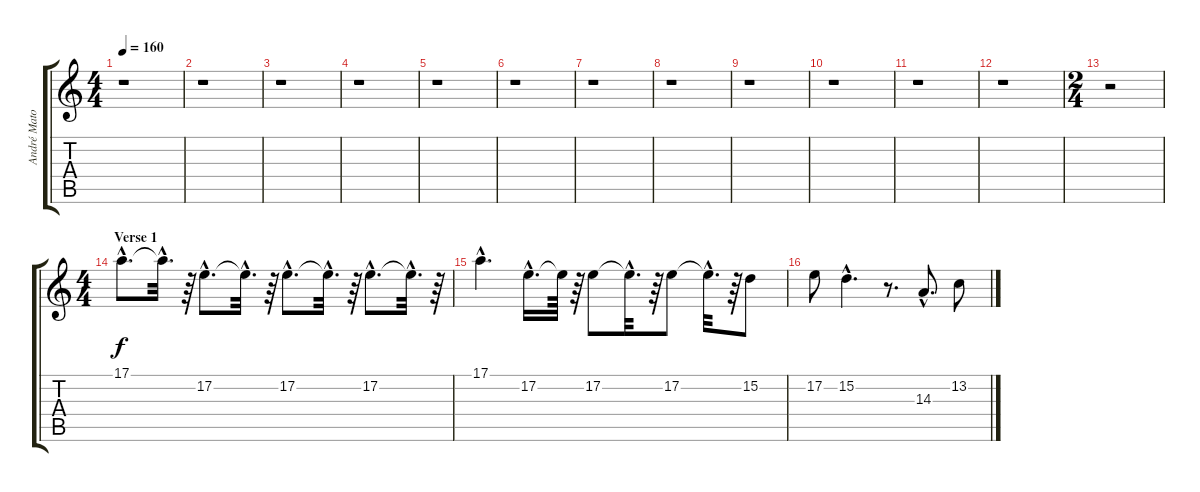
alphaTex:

\track ("André Matos (Voz)" "André Mato") {instrument cello}
\staff {score tabs}
\tuning (E4 B3 G3 D3 A2 E2) {hide}
\ts (4 4)
\tempo 160
\clef g2
\ks c
r.1{dy f} |
r.1 |
r.1 |
r.1 |
r.1 |
r.1 |
r.1 |
r.1 |
r.1 |
r.1 |
r.1 |
r.1 |
\ts (2 4)
r.2 |
\ts (4 4)
\section ("" "Verse 1")
17.1{hac}.8{d} 17.1{hac t}.32{d} r.64 17.2{hac}.8{d} 17.2{hac t}.32{d} r.64 17.2{hac}.8{d} 17.2{hac t}.32{d} r.64 17.2{hac}.8{d} 17.2{hac t}.32{d} r.64 |
17.1{hac}.4{d} 17.2{hac}.16{d} 17.2{t}.64 r.64 17.2.8 17.2{hac t}.32{d} r.64 17.2.8 17.2{hac t}.32{d} r.64 15.2.8 |
17.2.8 15.2{hac}.4{d} r.8{d} 14.3{hac}.8{d} 13.2.8
